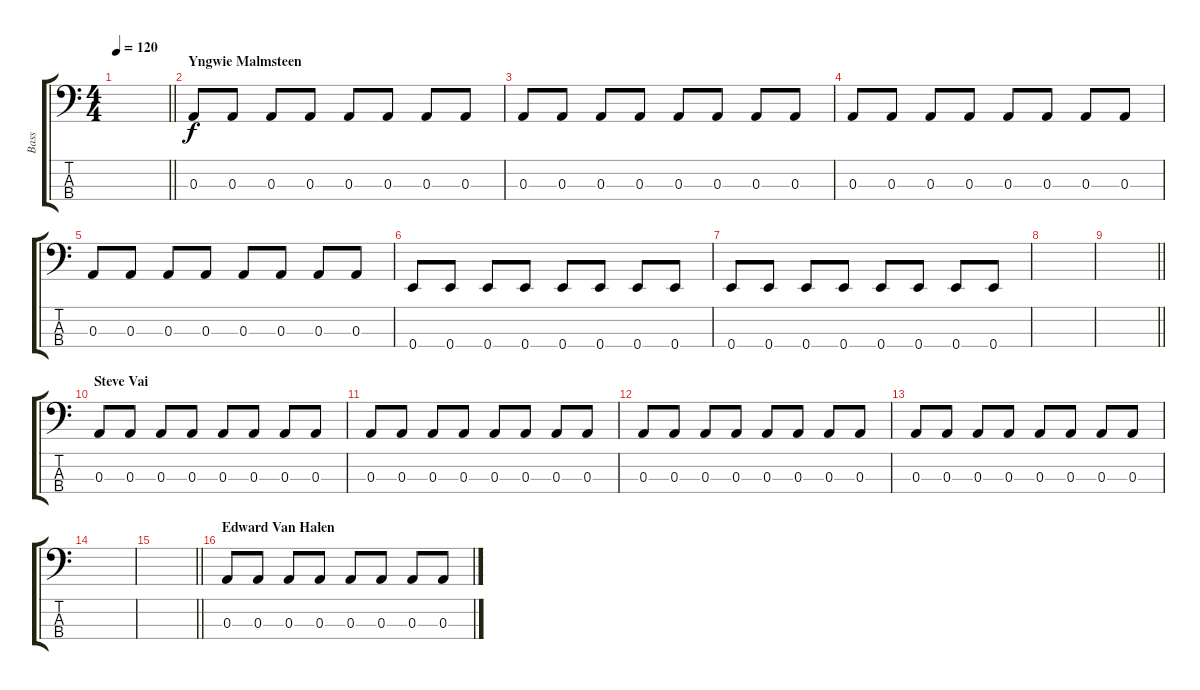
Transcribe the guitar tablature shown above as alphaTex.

\track ("Bass" "Bass") {instrument electricbassfinger}
\staff {score tabs}
\tuning (G2 D2 A1 E1) {hide}
\ts (4 4)
\tempo 120
\clef f4
\barLineRight lightlight
\ks c
|
\section ("" "Yngwie Malmsteen")
0.3.8 0.3.8 0.3.8 0.3.8 0.3.8 0.3.8 0.3.8 0.3.8 |
0.3.8 0.3.8 0.3.8 0.3.8 0.3.8 0.3.8 0.3.8 0.3.8 |
0.3.8 0.3.8 0.3.8 0.3.8 0.3.8 0.3.8 0.3.8 0.3.8 |
0.3.8 0.3.8 0.3.8 0.3.8 0.3.8 0.3.8 0.3.8 0.3.8 |
0.4.8 0.4.8 0.4.8 0.4.8 0.4.8 0.4.8 0.4.8 0.4.8 |
0.4.8 0.4.8 0.4.8 0.4.8 0.4.8 0.4.8 0.4.8 0.4.8 |
|
\barLineRight lightlight
|
\section ("" "Steve Vai")
0.3.8 0.3.8 0.3.8 0.3.8 0.3.8 0.3.8 0.3.8 0.3.8 |
0.3.8 0.3.8 0.3.8 0.3.8 0.3.8 0.3.8 0.3.8 0.3.8 |
0.3.8 0.3.8 0.3.8 0.3.8 0.3.8 0.3.8 0.3.8 0.3.8 |
0.3.8 0.3.8 0.3.8 0.3.8 0.3.8 0.3.8 0.3.8 0.3.8 |
|
\barLineRight lightlight
|
\section ("" "Edward Van Halen")
0.3.8 0.3.8 0.3.8 0.3.8 0.3.8 0.3.8 0.3.8 0.3.8
